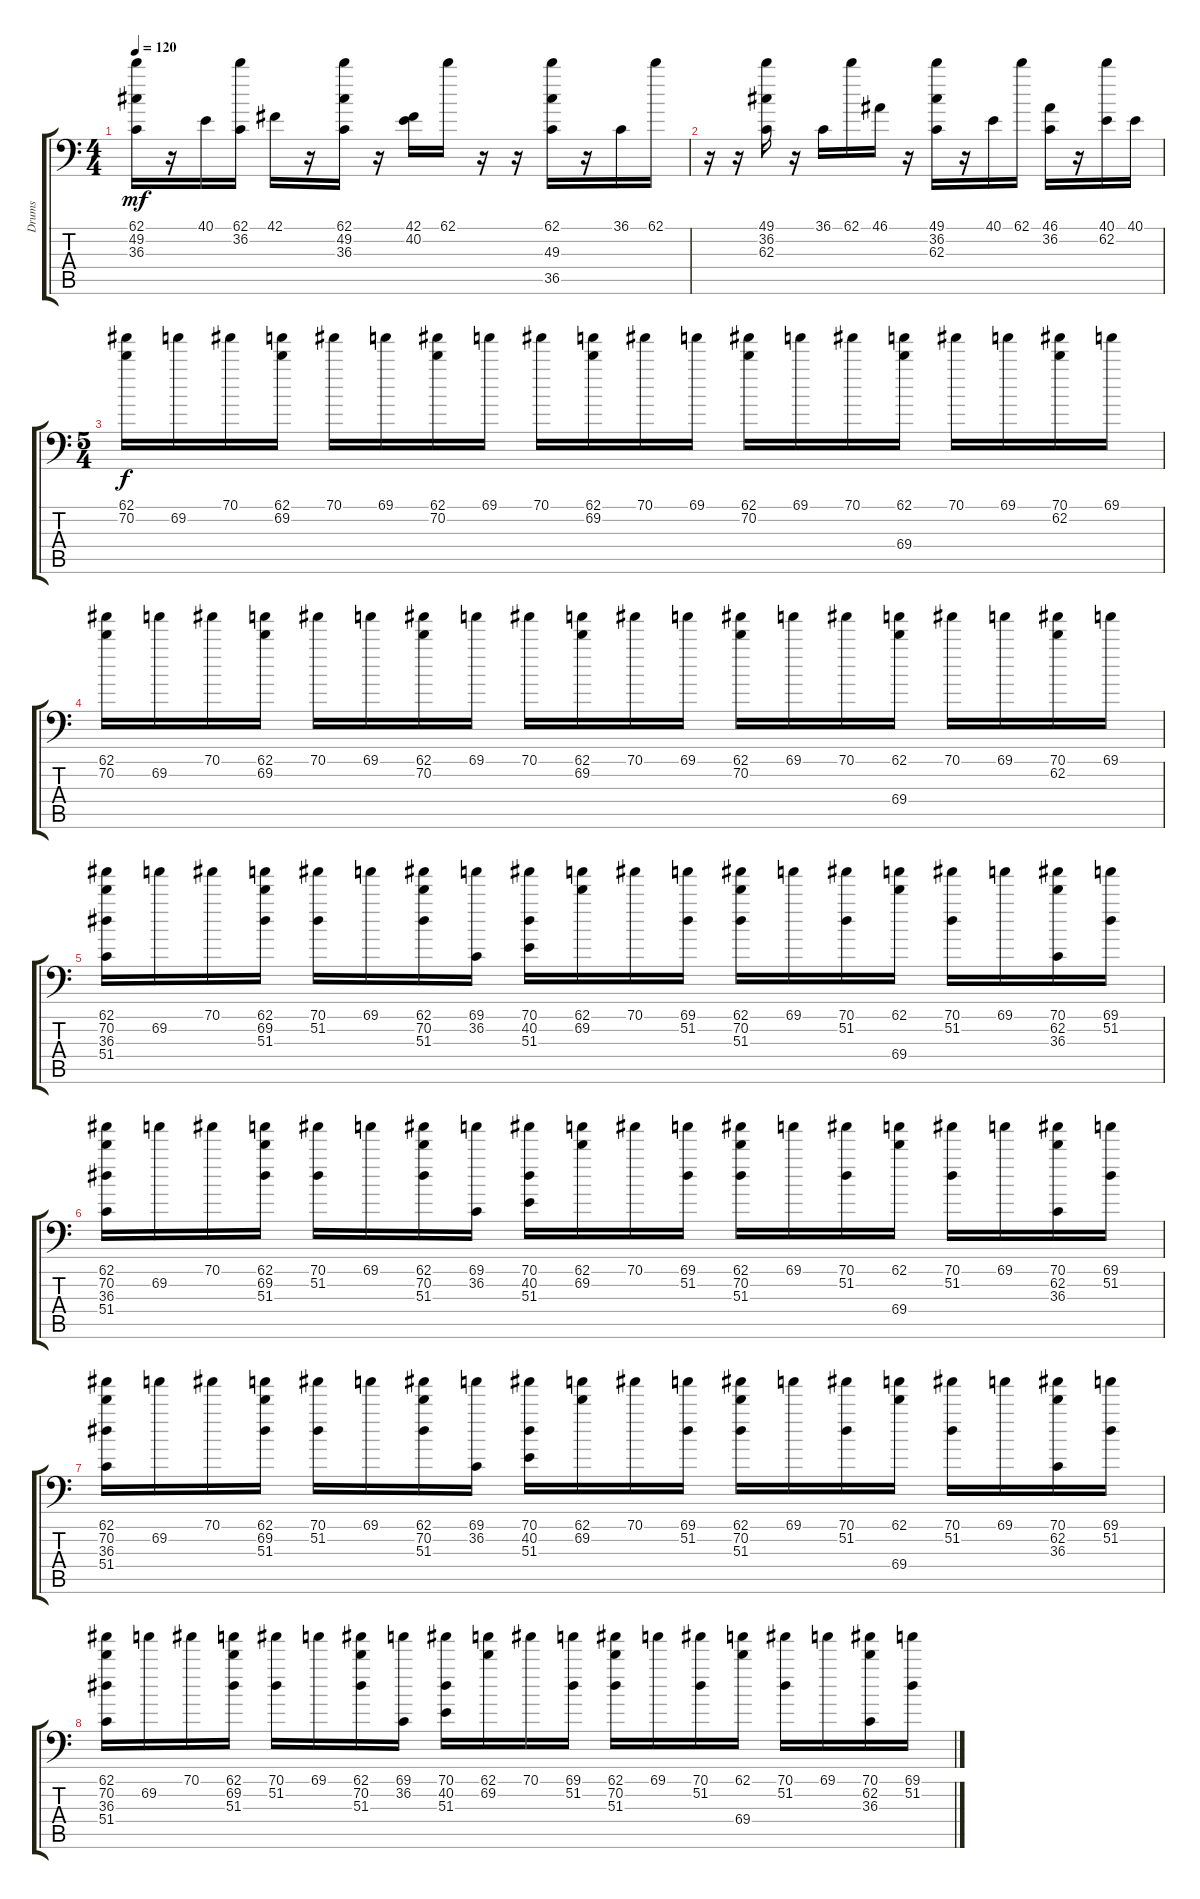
\track ("Drums" "Drums") {instrument acousticgrandpiano}
\staff {score tabs}
\tuning (C-1 C-1 C-1 C-1 C-1 C-1) {hide}
\ts (4 4)
\tempo 120
\clef f4
\ks c
(62.1 49.2 36.3).16{dy mf} r.16 40.1.16 (62.1 36.2).16 42.1.16 r.16 (62.1 49.2 36.3).16 r.16 (42.1 40.2).16 62.1.16 r.16 r.16 (62.1 49.3 36.5).16 r.16 36.1.16 62.1.16 |
r.16 r.16 (49.1 36.2 62.3).16 r.16 36.1.16 62.1.16 46.1.16 r.16 (49.1 36.2 62.3).16 r.16 40.1.16 62.1.16 (46.1 36.2).16 r.16 (40.1 62.2).16 40.1.16 |
\ts (5 4)
(62.1 70.2).16{dy f} 69.2.16 70.1.16 (62.1 69.2).16 70.1.16 69.1.16 (62.1 70.2).16 69.1.16 70.1.16 (62.1 69.2).16 70.1.16 69.1.16 (62.1 70.2).16 69.1.16 70.1.16 (62.1 69.4).16 70.1.16 69.1.16 (70.1 62.2).16 69.1.16 |
(62.1 70.2).16 69.2.16 70.1.16 (62.1 69.2).16 70.1.16 69.1.16 (62.1 70.2).16 69.1.16 70.1.16 (62.1 69.2).16 70.1.16 69.1.16 (62.1 70.2).16 69.1.16 70.1.16 (62.1 69.4).16 70.1.16 69.1.16 (70.1 62.2).16 69.1.16 |
(62.1 70.2 36.3 51.4).16 69.2.16 70.1.16 (62.1 69.2 51.3).16 (70.1 51.2).16 69.1.16 (62.1 70.2 51.3).16 (69.1 36.2).16 (70.1 40.2 51.3).16 (62.1 69.2).16 70.1.16 (69.1 51.2).16 (62.1 70.2 51.3).16 69.1.16 (70.1 51.2).16 (62.1 69.4).16 (70.1 51.2).16 69.1.16 (70.1 62.2 36.3).16 (69.1 51.2).16 |
(62.1 70.2 36.3 51.4).16 69.2.16 70.1.16 (62.1 69.2 51.3).16 (70.1 51.2).16 69.1.16 (62.1 70.2 51.3).16 (69.1 36.2).16 (70.1 40.2 51.3).16 (62.1 69.2).16 70.1.16 (69.1 51.2).16 (62.1 70.2 51.3).16 69.1.16 (70.1 51.2).16 (62.1 69.4).16 (70.1 51.2).16 69.1.16 (70.1 62.2 36.3).16 (69.1 51.2).16 |
(62.1 70.2 36.3 51.4).16 69.2.16 70.1.16 (62.1 69.2 51.3).16 (70.1 51.2).16 69.1.16 (62.1 70.2 51.3).16 (69.1 36.2).16 (70.1 40.2 51.3).16 (62.1 69.2).16 70.1.16 (69.1 51.2).16 (62.1 70.2 51.3).16 69.1.16 (70.1 51.2).16 (62.1 69.4).16 (70.1 51.2).16 69.1.16 (70.1 62.2 36.3).16 (69.1 51.2).16 |
(62.1 70.2 36.3 51.4).16 69.2.16 70.1.16 (62.1 69.2 51.3).16 (70.1 51.2).16 69.1.16 (62.1 70.2 51.3).16 (69.1 36.2).16 (70.1 40.2 51.3).16 (62.1 69.2).16 70.1.16 (69.1 51.2).16 (62.1 70.2 51.3).16 69.1.16 (70.1 51.2).16 (62.1 69.4).16 (70.1 51.2).16 69.1.16 (70.1 62.2 36.3).16 (69.1 51.2).16
